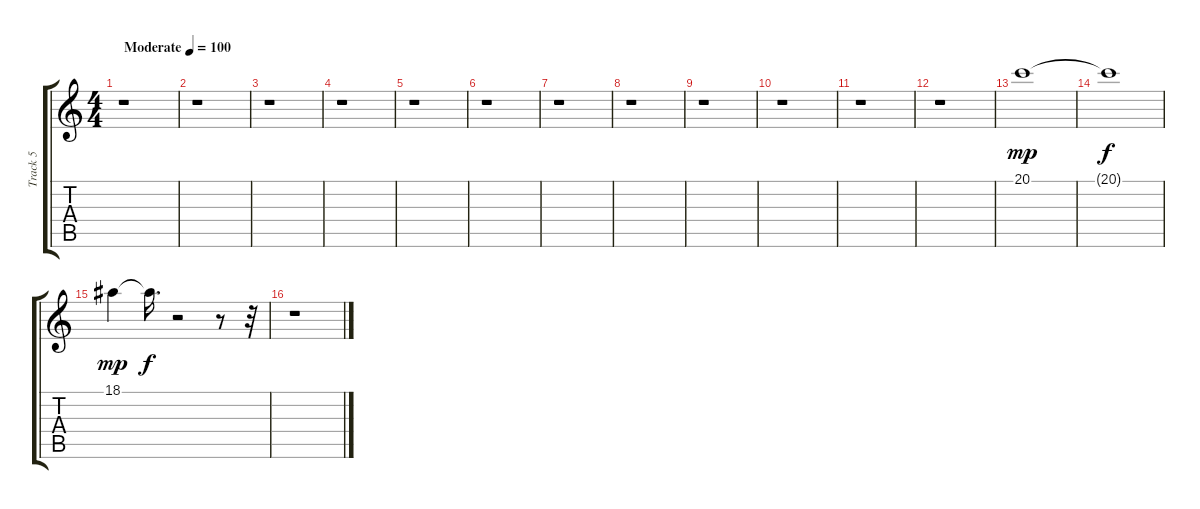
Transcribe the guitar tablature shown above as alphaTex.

\track ("Track 5" "Track 5") {instrument stringensemble1}
\staff {score tabs}
\tuning (E4 B3 G3 D3 A2 E2) {hide}
\ts (4 4)
\tempo (100 "Moderate")
\clef g2
\ks c
r.1{dy mp instrument stringensemble1} |
r.1 |
r.1 |
r.1 |
r.1 |
r.1 |
r.1 |
r.1 |
r.1 |
r.1 |
r.1 |
r.1 |
20.1.1 |
20.1{t}.1{dy f} |
18.1.4{dy mp} 18.1{t}.16{d dy f} r.2 r.8 r.32 |
r.1
